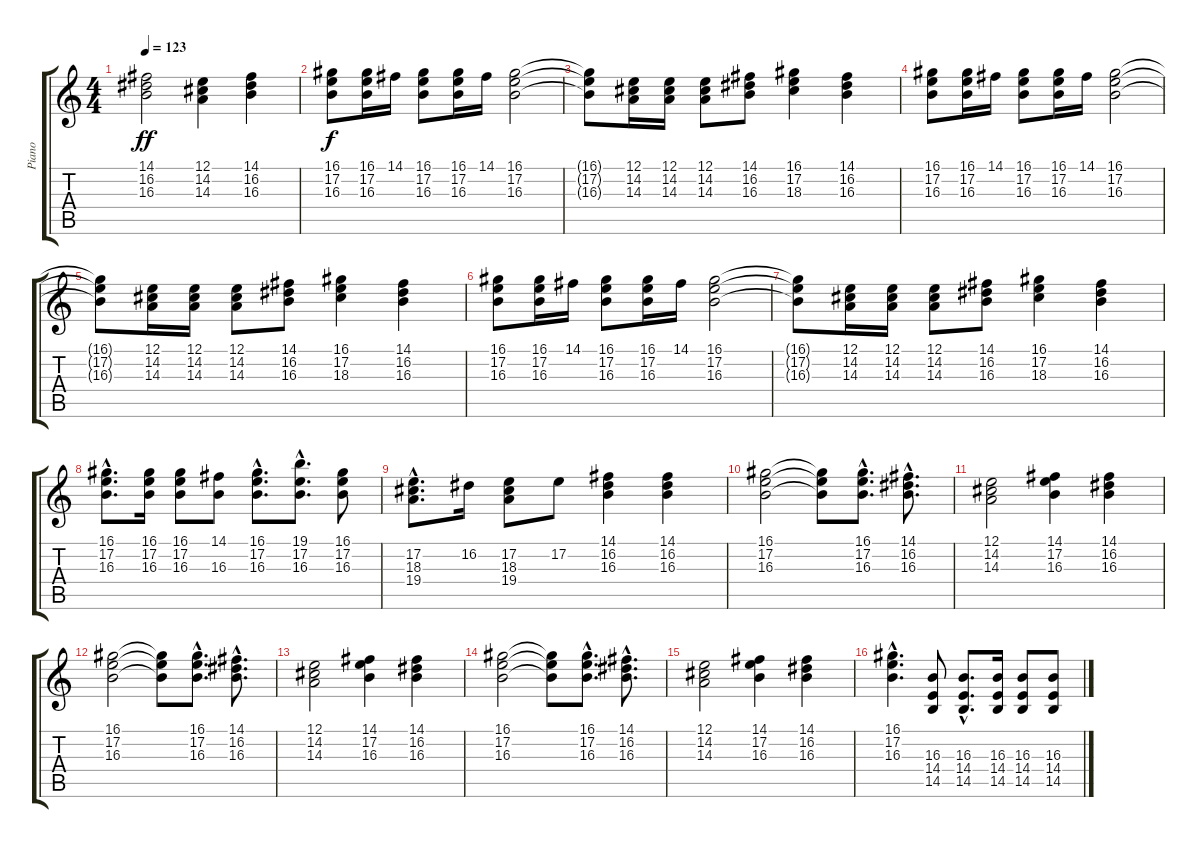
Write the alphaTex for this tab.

\track ("Piano" "Piano") {instrument acousticgrandpiano}
\staff {score tabs}
\tuning (E4 B3 G3 D3 A2 E2) {hide}
\ts (4 4)
\tempo 123
\clef g2
\ks c
(14.1 16.2 16.3).2{dy ff} (12.1 14.2 14.3).4 (14.1 16.2 16.3).4 |
(16.1 17.2 16.3).8{dy f} (16.1 17.2 16.3).16 14.1.16 (16.1 17.2 16.3).8 (16.1 17.2 16.3).16 14.1.16 (16.1 17.2 16.3).2 |
(16.1{t} 17.2{t} 16.3{t}).8 (12.1 14.2 14.3).16 (12.1 14.2 14.3).16 (12.1 14.2 14.3).8 (14.1 16.2 16.3).8 (16.1 17.2 18.3).4 (14.1 16.2 16.3).4 |
(16.1 17.2 16.3).8 (16.1 17.2 16.3).16 14.1.16 (16.1 17.2 16.3).8 (16.1 17.2 16.3).16 14.1.16 (16.1 17.2 16.3).2 |
(16.1{t} 17.2{t} 16.3{t}).8 (12.1 14.2 14.3).16 (12.1 14.2 14.3).16 (12.1 14.2 14.3).8 (14.1 16.2 16.3).8 (16.1 17.2 18.3).4 (14.1 16.2 16.3).4 |
(16.1 17.2 16.3).8 (16.1 17.2 16.3).16 14.1.16 (16.1 17.2 16.3).8 (16.1 17.2 16.3).16 14.1.16 (16.1 17.2 16.3).2 |
(16.1{t} 17.2{t} 16.3{t}).8 (12.1 14.2 14.3).16 (12.1 14.2 14.3).16 (12.1 14.2 14.3).8 (14.1 16.2 16.3).8 (16.1 17.2 18.3).4 (14.1 16.2 16.3).4 |
(16.1{hac} 17.2{hac} 16.3{hac}).8{d} (16.1 17.2 16.3).16 (16.1 17.2 16.3).8 (14.1 16.3).8 (16.1{hac} 17.2{hac} 16.3{hac}).8{d} (19.1{hac} 17.2{hac} 16.3{hac}).8{d} (16.1 17.2 16.3).8 |
(17.2{hac} 18.3{hac} 19.4{hac}).8{d} 16.2.16 (17.2 18.3 19.4).8 17.2.8 (14.1 16.2 16.3).4 (14.1 16.2 16.3).4 |
(16.1 17.2 16.3).2 (16.1{t} 17.2{t} 16.3{t}).8 (16.1{hac} 17.2{hac} 16.3{hac}).8{d} (14.1{hac} 16.2{hac} 16.3{hac}).8{d} |
(12.1 14.2 14.3).2 (14.1 17.2 16.3).4 (14.1 16.2 16.3).4 |
(16.1 17.2 16.3).2 (16.1{t} 17.2{t} 16.3{t}).8 (16.1{hac} 17.2{hac} 16.3{hac}).8{d} (14.1{hac} 16.2{hac} 16.3{hac}).8{d} |
(12.1 14.2 14.3).2 (14.1 17.2 16.3).4 (14.1 16.2 16.3).4 |
(16.1 17.2 16.3).2 (16.1{t} 17.2{t} 16.3{t}).8 (16.1{hac} 17.2{hac} 16.3{hac}).8{d} (14.1{hac} 16.2{hac} 16.3{hac}).8{d} |
(12.1 14.2 14.3).2 (14.1 17.2 16.3).4 (14.1 16.2 16.3).4 |
(16.1{hac} 17.2{hac} 16.3{hac}).4{d} (16.3 14.4 14.5).8 (16.3{hac} 14.4{hac} 14.5{hac}).8{d} (16.3 14.4 14.5).16 (16.3 14.4 14.5).8 (16.3 14.4 14.5).8
